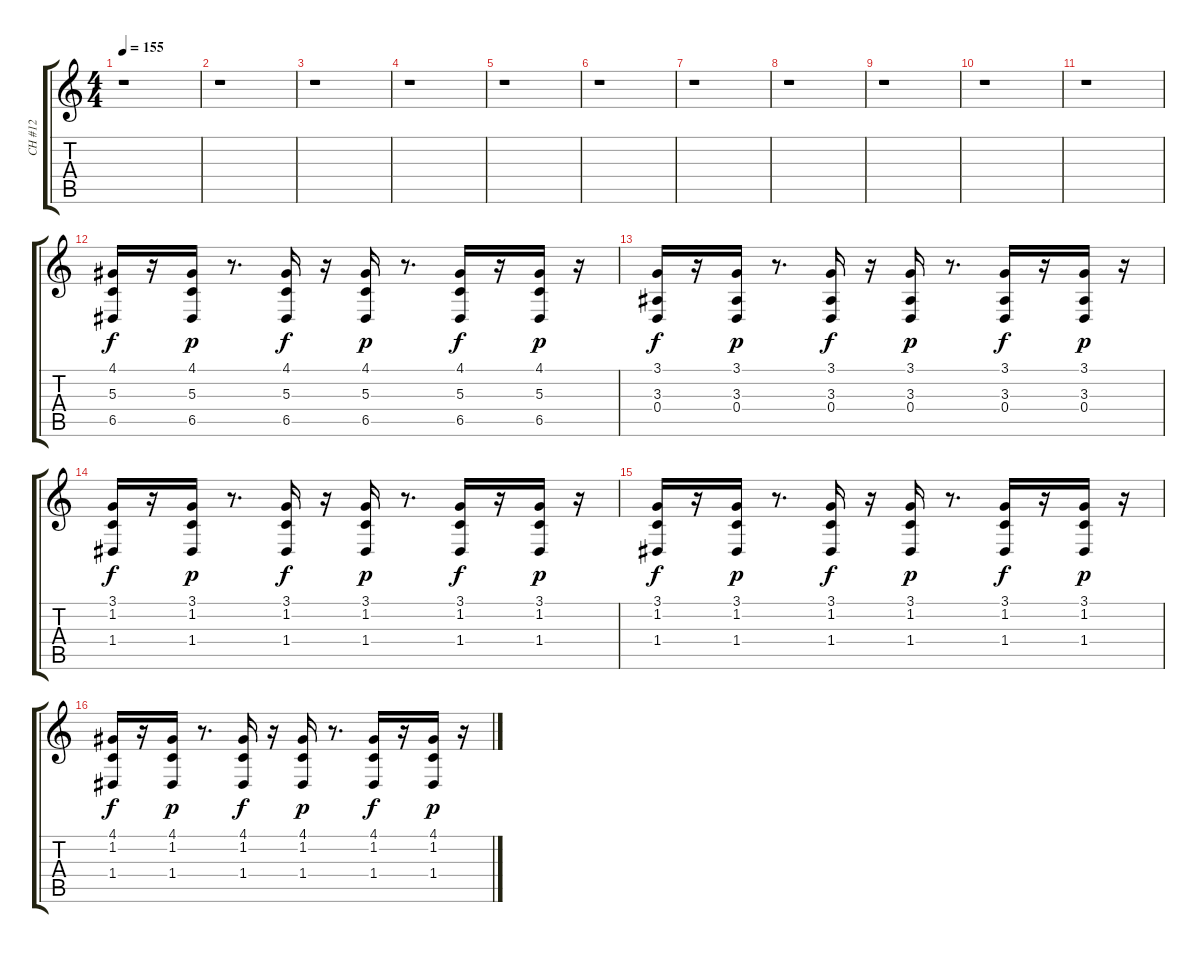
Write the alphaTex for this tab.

\track ("CH #12" "CH #12") {instrument trombone}
\staff {score tabs}
\tuning (E4 B3 G3 D3 A2 E2) {hide}
\ts (4 4)
\tempo 155
\clef g2
\ks c
r.1{dy f} |
r.1 |
r.1 |
r.1 |
r.1 |
r.1 |
r.1 |
r.1 |
r.1 |
r.1 |
r.1 |
(4.1 5.3 6.5).16 r.16 (4.1 5.3 6.5).16{dy p} r.8{d} (4.1 5.3 6.5).16{dy f} r.16 (4.1 5.3 6.5).16{dy p} r.8{d} (4.1 5.3 6.5).16{dy f} r.16 (4.1 5.3 6.5).16{dy p} r.16 |
(3.1 3.3 0.4).16{dy f} r.16 (3.1 3.3 0.4).16{dy p} r.8{d} (3.1 3.3 0.4).16{dy f} r.16 (3.1 3.3 0.4).16{dy p} r.8{d} (3.1 3.3 0.4).16{dy f} r.16 (3.1 3.3 0.4).16{dy p} r.16 |
(3.1 1.2 1.4).16{dy f} r.16 (3.1 1.2 1.4).16{dy p} r.8{d} (3.1 1.2 1.4).16{dy f} r.16 (3.1 1.2 1.4).16{dy p} r.8{d} (3.1 1.2 1.4).16{dy f} r.16 (3.1 1.2 1.4).16{dy p} r.16 |
(3.1 1.2 1.4).16{dy f} r.16 (3.1 1.2 1.4).16{dy p} r.8{d} (3.1 1.2 1.4).16{dy f} r.16 (3.1 1.2 1.4).16{dy p} r.8{d} (3.1 1.2 1.4).16{dy f} r.16 (3.1 1.2 1.4).16{dy p} r.16 |
(4.1 1.2 1.4).16{dy f} r.16 (4.1 1.2 1.4).16{dy p} r.8{d} (4.1 1.2 1.4).16{dy f} r.16 (4.1 1.2 1.4).16{dy p} r.8{d} (4.1 1.2 1.4).16{dy f} r.16 (4.1 1.2 1.4).16{dy p} r.16
